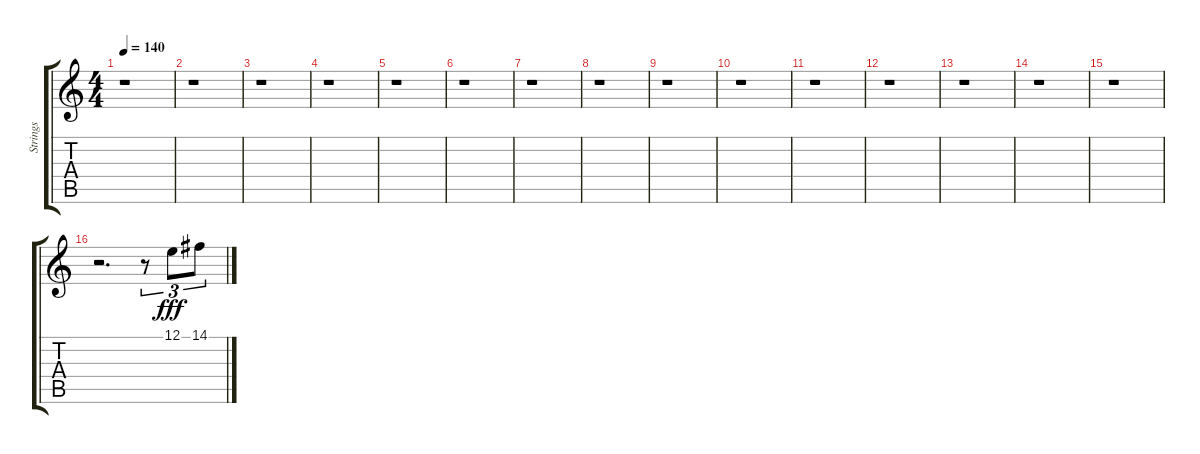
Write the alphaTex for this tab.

\track ("Strings" "Strings") {instrument stringensemble1}
\staff {score tabs}
\tuning (E4 B3 G3 D3 A2 E2) {hide}
\ts (4 4)
\tempo 140
\clef g2
\ks c
r.1{dy fff} |
r.1 |
r.1 |
r.1 |
r.1 |
r.1 |
r.1 |
r.1 |
r.1 |
r.1 |
r.1 |
r.1 |
r.1 |
r.1 |
r.1 |
r.2{d} r.8{tu (3 2)} 12.1.8{tu (3 2)} 14.1.8{tu (3 2)}
